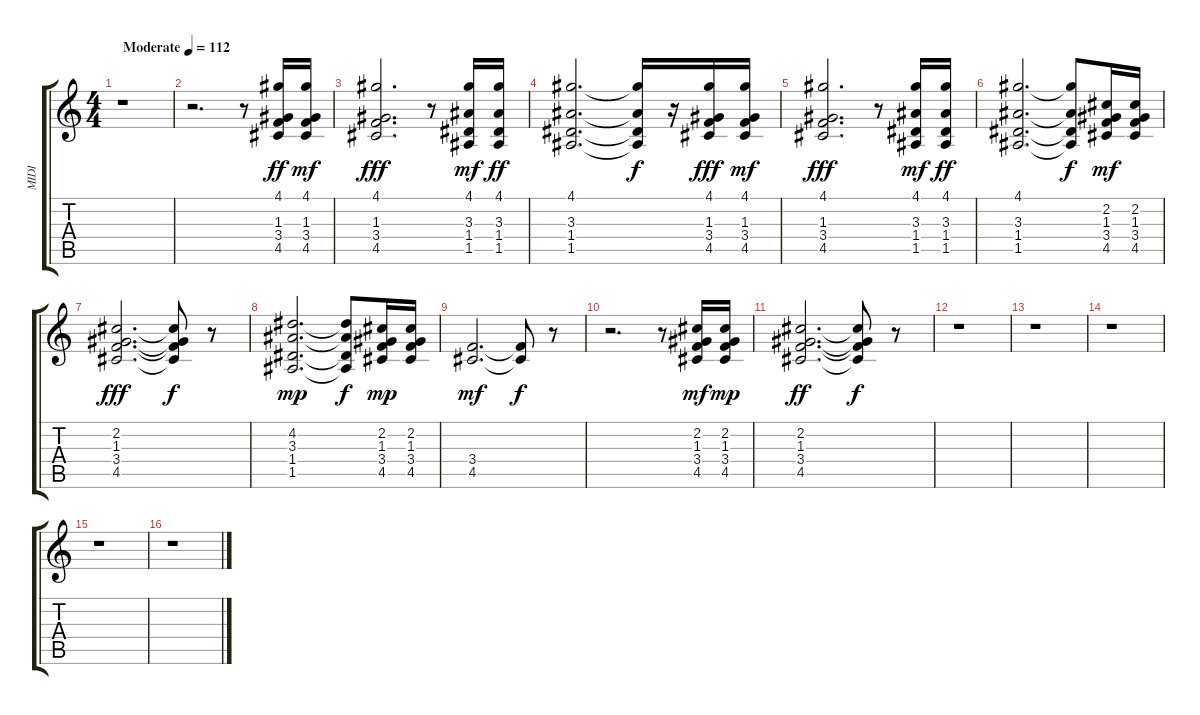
\track ("MIDI" "MIDI") {instrument acousticguitarsteel}
\staff {score tabs}
\tuning (E4 B3 G3 D3 A2 E2) {hide}
\ts (4 4)
\tempo (112 "Moderate")
\clef g2
\ks c
r.1{dy ff instrument acousticguitarsteel} |
r.2{d} r.8 (4.1 1.3 3.4 4.5).16 (4.1 1.3 3.4 4.5).16{dy mf} |
(4.1 1.3 3.4 4.5).2{d dy fff} r.8 (4.1 3.3 1.4 1.5).16{dy mf} (4.1 3.3 1.4 1.5).16{dy ff} |
(4.1 3.3 1.4 1.5).2{d} (4.1{t} 3.3{t} 1.4{t} 1.5{t}).16{dy f} r.16 (4.1 1.3 3.4 4.5).16{dy fff} (4.1 1.3 3.4 4.5).16{dy mf} |
(4.1 1.3 3.4 4.5).2{d dy fff} r.8 (4.1 3.3 1.4 1.5).16{dy mf} (4.1 3.3 1.4 1.5).16{dy ff} |
(4.1 3.3 1.4 1.5).2{d} (4.1{t} 3.3{t} 1.4{t} 1.5{t}).8{dy f} (2.2 1.3 3.4 4.5).16{dy mf} (2.2 1.3 3.4 4.5).16 |
(2.2 1.3 3.4 4.5).2{d dy fff} (2.2{t} 1.3{t} 3.4{t} 4.5{t}).8{dy f} r.8 |
(4.2 3.3 1.4 1.5).2{d dy mp} (4.2{t} 3.3{t} 1.4{t} 1.5{t}).8{dy f} (2.2 1.3 3.4 4.5).16{dy mp} (2.2 1.3 3.4 4.5).16 |
(3.4 4.5).2{d dy mf} (3.4{t} 4.5{t}).8{dy f} r.8 |
r.2{d} r.8 (2.2 1.3 3.4 4.5).16{dy mf} (2.2 1.3 3.4 4.5).16{dy mp} |
(2.2 1.3 3.4 4.5).2{d dy ff} (2.2{t} 1.3{t} 3.4{t} 4.5{t}).8{dy f} r.8 |
r.1 |
r.1 |
r.1 |
r.1 |
r.1
